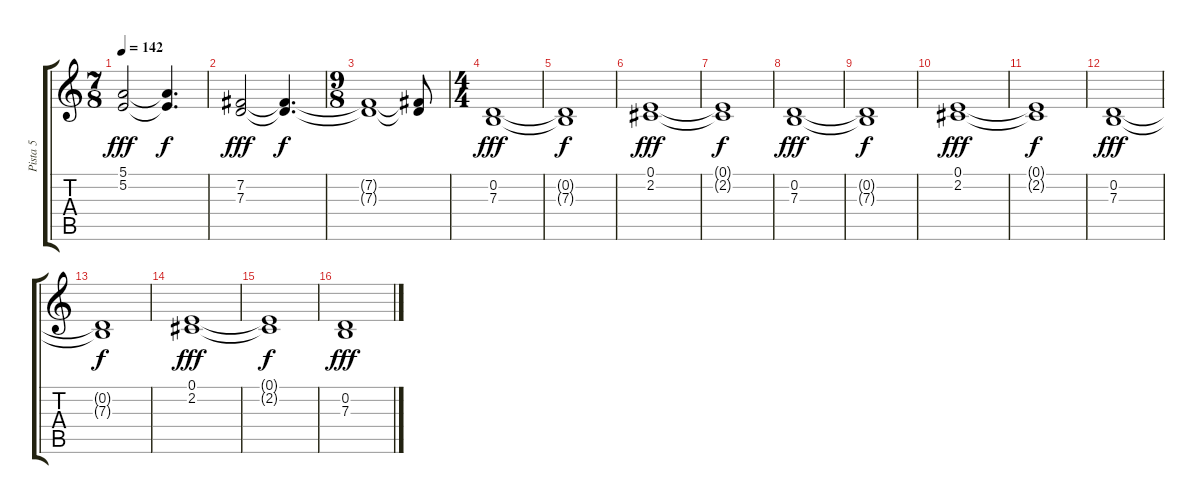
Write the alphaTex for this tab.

\track ("Pista 5" "Pista 5") {instrument stringensemble2}
\staff {score tabs}
\tuning (E4 B3 G3 D3 A2 E2) {hide}
\ts (7 8)
\tempo 142
\clef g2
\ks c
(5.1 5.2).2{dy fff} (5.1{t} 5.2{t}).4{d dy f} |
(7.2 7.3).2{dy fff} (7.2{t} 7.3{t}).4{d dy f} |
\ts (9 8)
(7.2{t} 7.3{t}).1 (7.2{t} 7.3{t}).8 |
\ts (4 4)
(0.2 7.3).1{dy fff} |
(0.2{t} 7.3{t}).1{dy f} |
(0.1 2.2).1{dy fff} |
(0.1{t} 2.2{t}).1{dy f} |
(0.2 7.3).1{dy fff} |
(0.2{t} 7.3{t}).1{dy f} |
(0.1 2.2).1{dy fff} |
(0.1{t} 2.2{t}).1{dy f} |
(0.2 7.3).1{dy fff} |
(0.2{t} 7.3{t}).1{dy f} |
(0.1 2.2).1{dy fff} |
(0.1{t} 2.2{t}).1{dy f} |
(0.2 7.3).1{dy fff}
